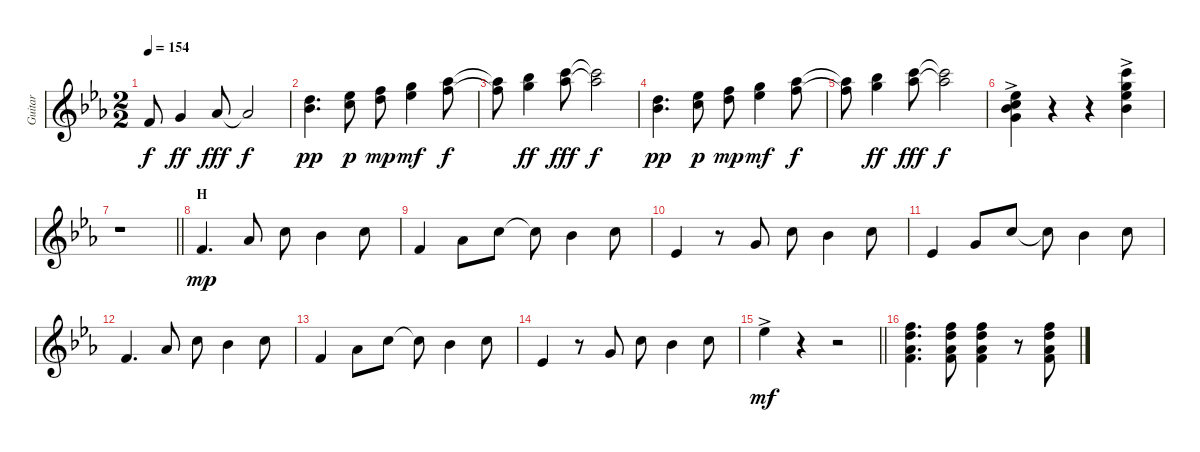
\track ("Guitar" "Guitar") {instrument electricguitarjazz}
\staff {score}
\tuning (E4 B3 G3 D3 A2 E2) {hide}
\ts (2 2)
\tempo 154
\clef g2
\ks eb
3.4{t}.8{dy f} 0.3.4{dy ff} 1.3.8{dy fff} 1.3{t}.2{dy f} |
(3.2 3.3).4{d dy pp} (1.2 8.3).8{dy p} (1.1 3.2).8{dy mp} (3.1 4.2).4{dy mf} (1.1 9.2).8{dy f} |
(1.1{t} 9.2{t}).8 (3.1 11.2).4{dy ff} (4.1 13.2).8{dy fff} (4.1{t} 13.2{t}).2{dy f} |
(3.2 3.3).4{d dy pp} (1.2 8.3).8{dy p} (1.1 3.2).8{dy mp} (3.1 4.2).4{dy mf} (1.1 9.2).8{dy f} |
(1.1{t} 9.2{t}).8 (3.1 11.2).4{dy ff} (4.1 13.2).8{dy fff} (4.1{t} 13.2{t}).2{dy f} |
(1.2 0.3{ac} 8.4 18.5).4 r.4 r.4 (3.1 4.2 3.3{ac} 22.4).4 |
\barLineRight lightlight
r.1 |
\section ("" "H")
3.4.4{d dy mp} 1.3.8 1.2.8 3.3.4 1.2.8 |
3.4.4 1.3.8 1.2.8 1.2{t}.8 3.3.4 1.2.8 |
1.4.4 r.8 0.3.8 1.2.8 3.3.4 1.2.8 |
1.4.4 0.3.8 1.2.8 1.2{t}.8 3.3.4 1.2.8 |
3.4.4{d} 1.3.8 1.2.8 3.3.4 1.2.8 |
3.4.4 1.3.8 1.2.8 1.2{t}.8 3.3.4 1.2.8 |
1.4.4 r.8 0.3.8 1.2.8 3.3.4 1.2.8 |
\barLineRight lightlight
4.2{ac}.4{dy mf} r.4 r.2 |
(1.1 3.2 1.3 3.4).4{d} (1.1 3.2 1.3 3.4).8 (1.1 3.2 1.3 3.4).4 r.8 (1.1 3.2 1.3 3.4).8
